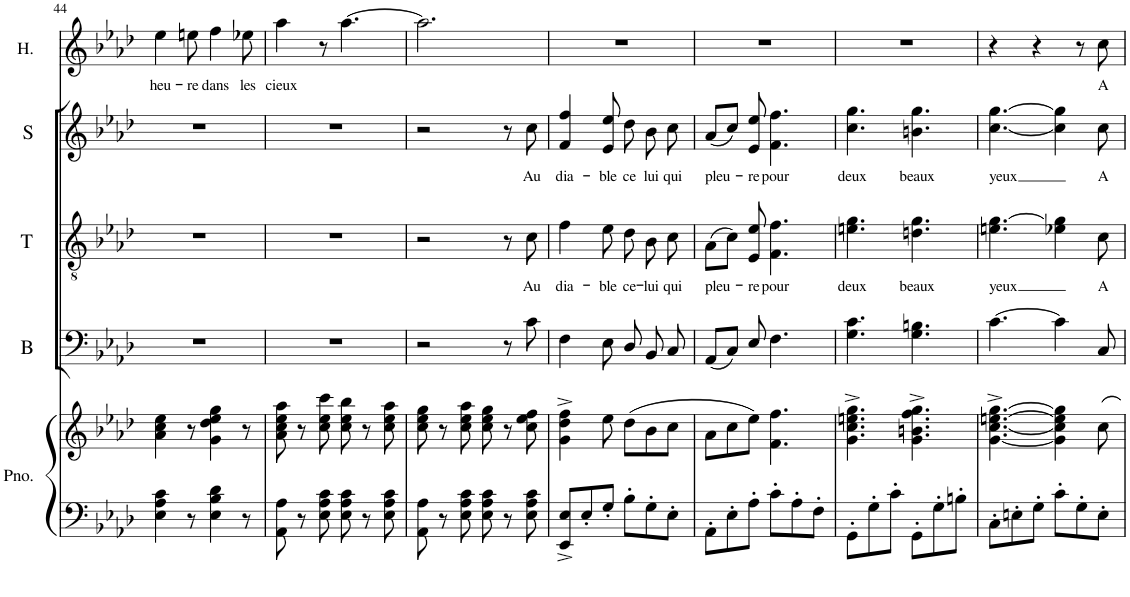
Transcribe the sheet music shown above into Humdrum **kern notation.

**kern	**kern	**kern	**kern	**text	**kern	**text	**kern	**text
*part5	*part5	*part4	*part3	*part3	*part2	*part2	*part1	*part1
*staff6	*staff5	*staff4	*staff3	*staff3	*staff2	*staff2	*staff1	*staff1
*I"Piano	*	*I"B	*I"T	*	*I"S	*	*I"Hoffmann	*
*I'Pno.	*	*I'B	*I'T	*	*I'S	*	*I'H.	*
!!LO:PB:g=z
*clefF4	*clefG2	*clefF4	*clefGv2	*	*clefG2	*	*clefG2	*
*k[b-e-a-d-]	*k[b-e-a-d-]	*k[b-e-a-d-]	*k[b-e-a-d-]	*	*k[b-e-a-d-]	*	*k[b-e-a-d-]	*
*M6/8	*M6/8	*M6/8	*M6/8	*	*M6/8	*	*M6/8	*
=44	=44	=44	=44	=44	=44	=44	=44	=44
!	!	!	!	!	!	!	!	!LO:LY:b
4E-\ 4A-\ 4c\	4a-\ 4cc\ 4ee-\	2.r	2.r	.	2.r	.	4ee-\	heu-
!	!	!	!	!	!	!	!	!LO:LY:b
8r	8r	.	.	.	.	.	8een\	-re
!	!	!	!	!	!	!	!	!LO:LY:b
4E-\ 4B-\ 4d-\	4g\ 4dd-\ 4ee-\ 4gg\	.	.	.	.	.	4ff\	dans
!	!	!	!	!	!	!	!	!LO:LY:b
8r	8r	.	.	.	.	.	8ee-X\	les
=45	=45	=45	=45	=45	=45	=45	=45	=45
!	!	!	!	!	!	!	!	!LO:LY:b
8AA-\ 8A-\	8a-\ 8cc\ 8ee-\ 8aa-\	2.r	2.r	.	2.r	.	4aa-\	cieux
8r	8r	.	.	.	.	.	.	.
8E-\ 8A-\ 8c\	8cc\ 8ee-\ 8ccc\	.	.	.	.	.	8r	.
8E-\ 8A-\ 8c\	8cc\ 8ee-\ 8bb-\	.	.	.	.	.	[4.aa-\	.
8r	8r	.	.	.	.	.	.	.
8E-\ 8A-\ 8c\	8cc\ 8ee-\ 8aa-\	.	.	.	.	.	.	.
=46	=46	=46	=46	=46	=46	=46	=46	=46
8AA-\ 8A-\	8cc\ 8ee-\ 8gg\	2r	2r	.	2r	.	2.aa-\]	.
8r	8r	.	.	.	.	.	.	.
8E-\ 8A-\ 8c\	8cc\ 8ee-\ 8aa-\	.	.	.	.	.	.	.
8E-\ 8A-\ 8c\	8cc\ 8ee-\ 8gg\	.	.	.	.	.	.	.
8r	8r	8r	8r	.	8r	.	.	.
!	!	!	!	!LO:LY:b	!	!LO:LY:b	!	!
8E-\ 8A-\ 8c\	8cc\ 8ee-\ 8ff\	8c\	8c\	Au	8cc\	Au	.	.
=47	=47	=47	=47	=47	=47	=47	=47	=47
!	!	!	!	!LO:LY:b	!	!LO:LY:b	!	!
8EE-/^ 8E-/^L	4g\^ 4dd-\^ 4ff\^	4F\	4f\	dia-	4f/ 4ff/	dia-	2.r	.
8E-'/	.	.	.	.	.	.	.	.
!	!	!	!	!LO:LY:b	!	!LO:LY:b	!	!
8G'/J	8ee-\	8E-\	8e-\	-ble	8e-/ 8ee-/	-ble	.	.
!	!	!	!	!LO:LY:b	!	!LO:LY:b	!	!
8B-'\L	(8dd-\L	8D-/	8d-\	ce-	8dd-\	ce	.	.
!	!	!	!	!LO:LY:b	!	!LO:LY:b	!	!
8G'\	8b-\	8BB-/	8B-\	-lui	8b-\	lui	.	.
!	!	!	!	!LO:LY:b	!	!LO:LY:b	!	!
8E-'\J	8cc\J	8C/	8c\	qui	8cc\	qui	.	.
=48	=48	=48	=48	=48	=48	=48	=48	=48
!	!	!	!	!LO:LY:b	!	!LO:LY:b	!	!
8AA-'\L	8a-\L	(8AA-/L	(8A-\L	pleu-	(8a-/L	pleu-	2.r	.
8E-'\	8cc\	8C/J)	8c\J)	.	8cc/J)	.	.	.
!	!	!	!	!LO:LY:b	!	!LO:LY:b	!	!
8A-'\J	8ee-\J)	8E-/	8E-/ 8e-/	-re	8e-/ 8ee-/	-re	.	.
!	!	!	!	!LO:LY:b	!	!LO:LY:b	!	!
8c'\L	4.f\ 4.ff\	4.F\	4.F\ 4.f\	pour	4.f\ 4.ff\	pour	.	.
8A-'\	.	.	.	.	.	.	.	.
8F'\J	.	.	.	.	.	.	.	.
=49	=49	=49	=49	=49	=49	=49	=49	=49
!	!	!	!	!LO:LY:b	!	!LO:LY:b	!	!
8GG'\L	4.g\^ 4.cc\^ 4.een\^ 4.gg\^	4.G\ 4.c\	4.en\ 4.g\	deux	4.cc\ 4.gg\	deux	2.r	.
8G'\	.	.	.	.	.	.	.	.
8c'\J	.	.	.	.	.	.	.	.
!	!	!	!	!LO:LY:b	!	!LO:LY:b	!	!
8GG'\L	4.g\^ 4.bn\^ 4.ff\^ 4.gg\^	4.G\ 4.Bn\	4.dn\ 4.g\	beaux	4.bn\ 4.gg\	beaux	.	.
8G'\	.	.	.	.	.	.	.	.
8Bn'\J	.	.	.	.	.	.	.	.
=50	=50	=50	=50	=50	=50	=50	=50	=50
!	!	!	!	!LO:LY:b	!	!LO:LY:b	!	!
8C'\L	[4.g\^ [4.cc\^ [4.een\^ [4.gg\^	[4.c\	4.en\ [4.g\	yeux	[4.cc\ [4.gg\	yeux	4r	.
8En'\	.	.	.	.	.	.	.	.
8G'\J	.	.	.	.	.	.	4r	.
8c'\L	4g\] 4cc\] 4ee\] 4gg\]	4c\]	4e-X\ 4g\]	.	4cc\] 4gg\]	.	.	.
8G'\	.	.	.	.	.	.	8r	.
!	!	!	!	!LO:LY:b	!	!LO:LY:b	!	!LO:LY:b
8E'\J	8cc\	8C/	8c\	A	8cc\	A	8cc\	A
=	=	=	=	=	=	=	=	=
*-	*-	*-	*-	*-	*-	*-	*-	*-
